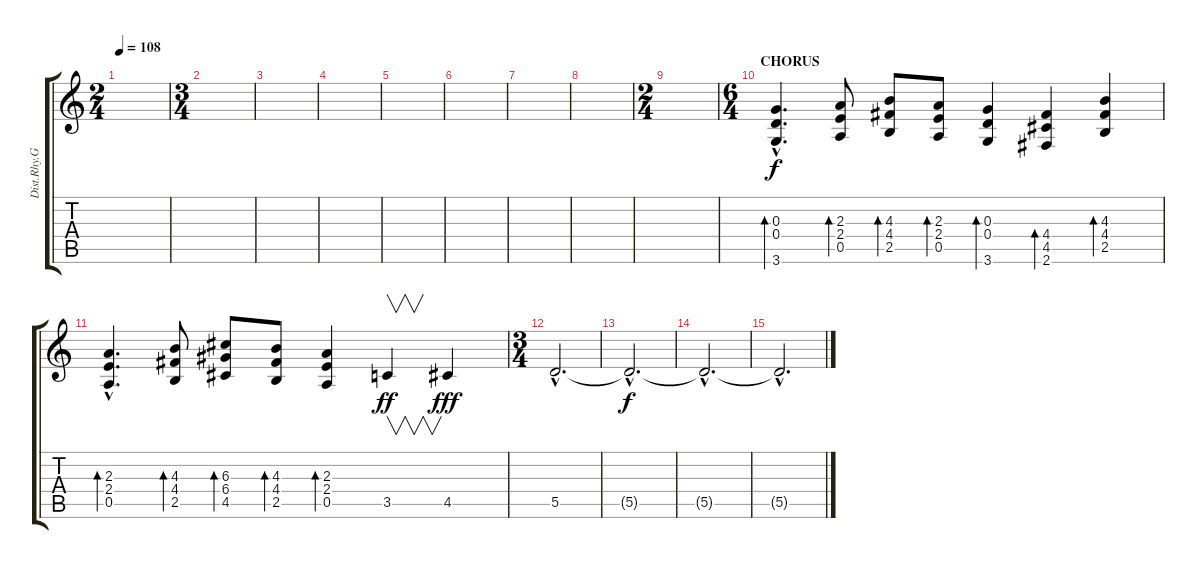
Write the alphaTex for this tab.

\track ("Dist.Rhy.Gtr.1" "Dist.Rhy.G") {instrument distortionguitar}
\staff {score tabs}
\tuning (E4 B3 G3 D3 A2 E2) {hide}
\ts (2 4)
\tempo 108
\clef g2
\ks c
|
\ts (3 4)
|
|
|
|
|
|
|
\ts (2 4)
|
\ts (6 4)
\section ("" "CHORUS")
(0.3{hac} 0.4{hac} 3.6{hac}).4{d bd 60} (2.3 2.4 0.5).8{bd 60} (4.3 4.4 2.5).8{bd 30} (2.3 2.4 0.5).8{bd 30} (0.3 0.4 3.6).4{bd 30} (4.4 4.5 2.6).4{bd 30} (4.3 4.4 2.5).4{bd 60} |
(2.3{hac} 2.4{hac} 0.5{hac}).4{d bd 60} (4.3 4.4 2.5).8{bd 30} (6.3 6.4 4.5).8{bd 30} (4.3 4.4 2.5).8{bd 30} (2.3 2.4 0.5).4{bd 30} 3.5.4{v dy ff} 4.5.4{dy fff} |
\ts (3 4)
5.5{hac}.2{d volume 8} |
5.5{hac t}.2{d dy f} |
5.5{hac t}.2{d volume 0} |
5.5{hac t}.2{d}
